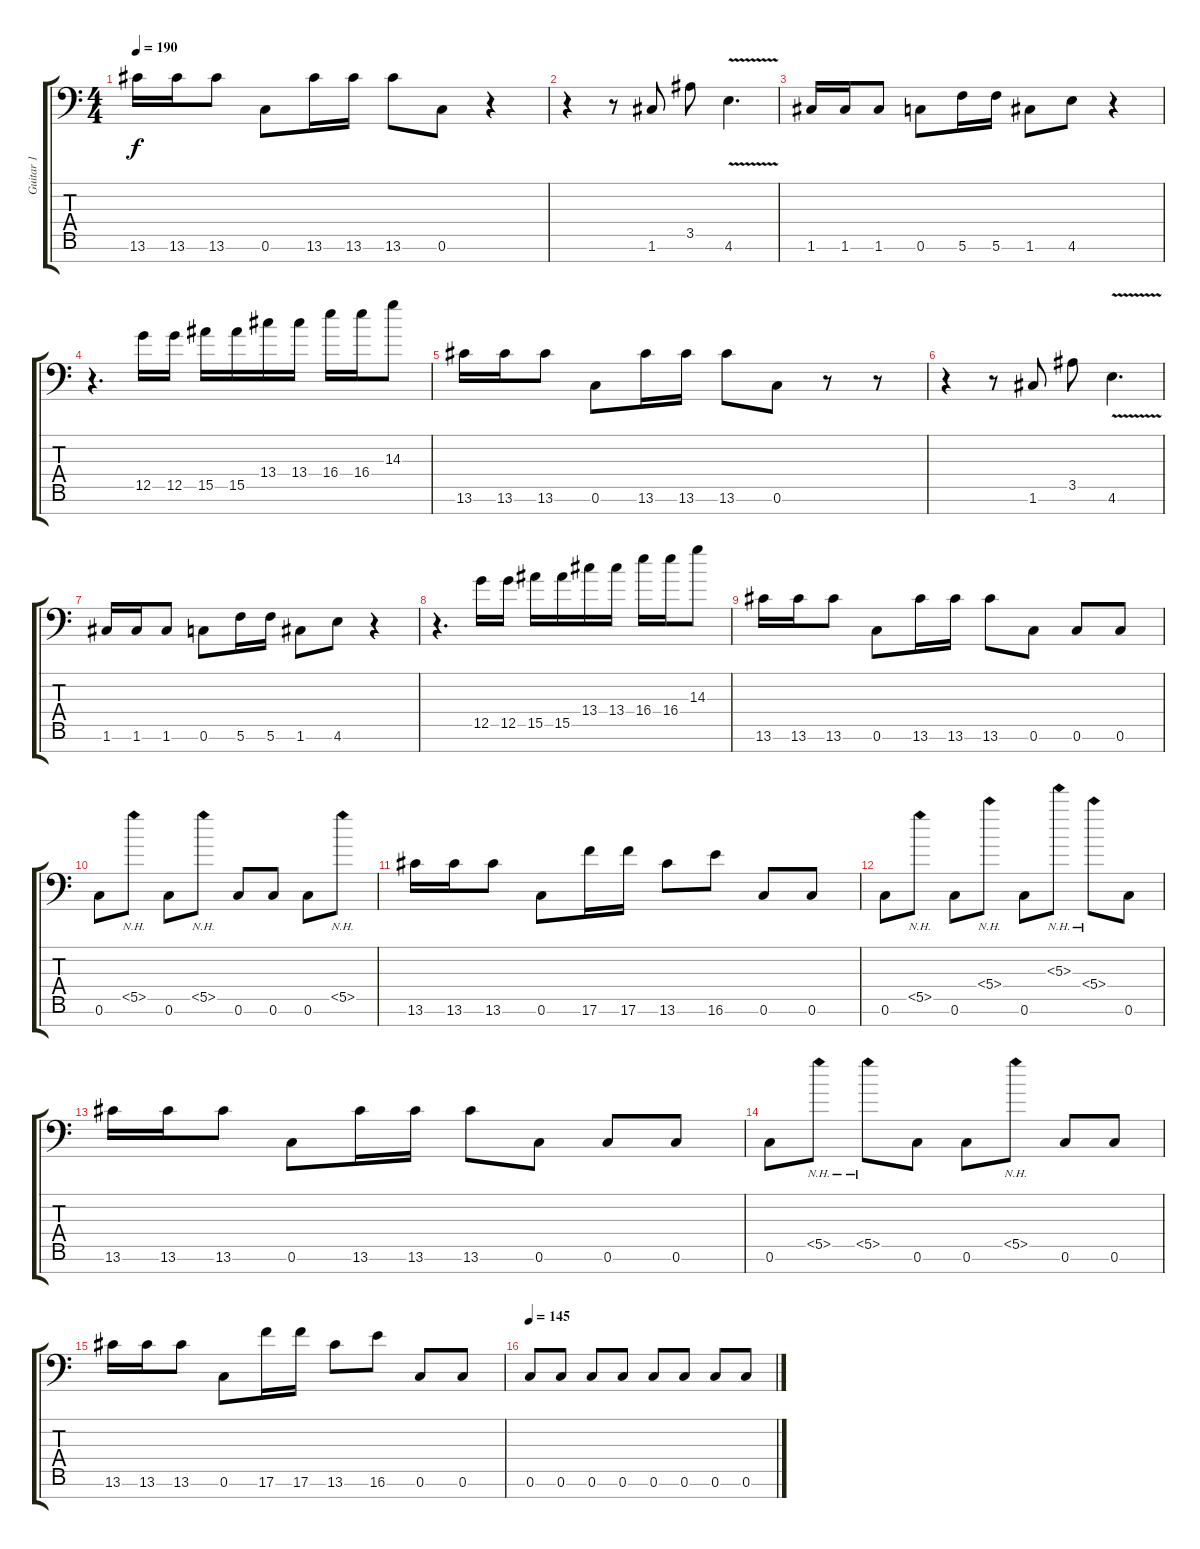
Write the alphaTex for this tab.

\track ("Guitar 1" "Guitar 1") {instrument distortionguitar}
\staff {score tabs}
\tuning (D4 A3 F3 C3 G2 C2 G1) {hide}
\ts (4 4)
\tempo 190
\clef f4
\ks c
13.6.16{dy f} 13.6.16 13.6.8 0.6.8 13.6.16 13.6.16 13.6.8 0.6.8 r.4 |
r.4 r.8 1.6.8 3.5.8 4.6{v}.4{d} |
1.6.16 1.6.16 1.6.8 0.6.8 5.6.16 5.6.16 1.6.8 4.6.8 r.4 |
r.4{d} 12.5.16 12.5.16 15.5.16 15.5.16 13.4.16 13.4.16 16.4.16 16.4.16 14.3.8 |
13.6.16 13.6.16 13.6.8 0.6.8 13.6.16 13.6.16 13.6.8 0.6.8 r.8 r.8 |
r.4 r.8 1.6.8 3.5.8 4.6{v}.4{d} |
1.6.16 1.6.16 1.6.8 0.6.8 5.6.16 5.6.16 1.6.8 4.6.8 r.4 |
r.4{d} 12.5.16 12.5.16 15.5.16 15.5.16 13.4.16 13.4.16 16.4.16 16.4.16 14.3.8 |
13.6.16 13.6.16 13.6.8 0.6.8 13.6.16 13.6.16 13.6.8 0.6.8 0.6.8 0.6.8 |
0.6.8 5.5{nh}.8 0.6.8 5.5{nh}.8 0.6.8 0.6.8 0.6.8 5.5{nh}.8 |
13.6.16 13.6.16 13.6.8 0.6.8 17.6.16 17.6.16 13.6.8 16.6.8 0.6.8 0.6.8 |
0.6.8 5.5{nh}.8 0.6.8 5.4{nh}.8 0.6.8 5.3{nh}.8 5.4{nh}.8 0.6.8 |
13.6.16 13.6.16 13.6.8 0.6.8 13.6.16 13.6.16 13.6.8 0.6.8 0.6.8 0.6.8 |
0.6.8 5.5{nh}.8 5.5{nh}.8 0.6.8 0.6.8 5.5{nh}.8 0.6.8 0.6.8 |
13.6.16 13.6.16 13.6.8 0.6.8 17.6.16 17.6.16 13.6.8 16.6.8 0.6.8 0.6.8 |
\tempo 145
0.6.8 0.6.8 0.6.8 0.6.8 0.6.8 0.6.8 0.6.8 0.6.8
